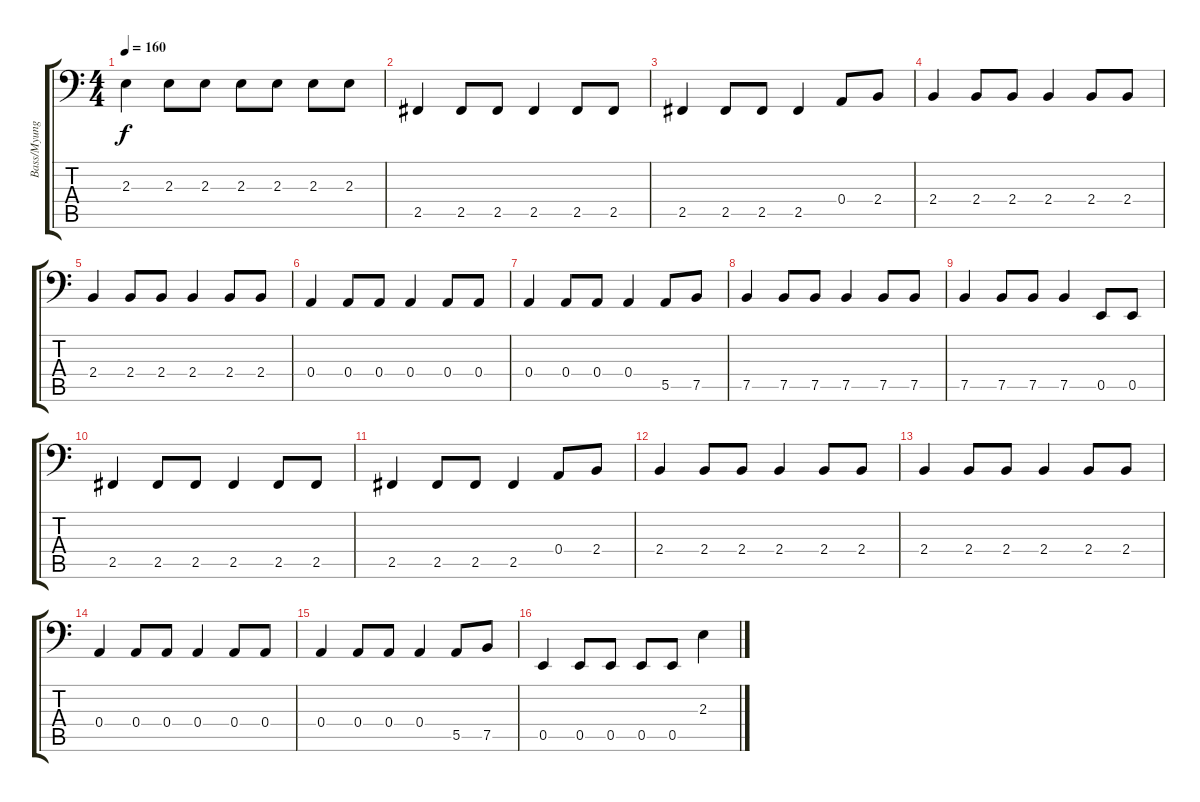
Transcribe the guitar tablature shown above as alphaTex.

\track ("Bass/Myung" "Bass/Myung") {instrument electricbassfinger}
\staff {score tabs}
\tuning (C3 G2 D2 A1 E1 B0) {hide}
\ts (4 4)
\tempo 160
\clef f4
\ks c
2.3{t}.4{dy f} 2.3.8 2.3.8 2.3.8 2.3.8 2.3.8 2.3.8 |
2.5.4 2.5.8 2.5.8 2.5.4 2.5.8 2.5.8 |
2.5.4 2.5.8 2.5.8 2.5.4 0.4.8 2.4.8 |
2.4.4 2.4.8 2.4.8 2.4.4 2.4.8 2.4.8 |
2.4.4 2.4.8 2.4.8 2.4.4 2.4.8 2.4.8 |
0.4.4 0.4.8 0.4.8 0.4.4 0.4.8 0.4.8 |
0.4.4 0.4.8 0.4.8 0.4.4 5.5.8 7.5.8 |
7.5.4 7.5.8 7.5.8 7.5.4 7.5.8 7.5.8 |
7.5.4 7.5.8 7.5.8 7.5.4 0.5.8 0.5.8 |
2.5.4 2.5.8 2.5.8 2.5.4 2.5.8 2.5.8 |
2.5.4 2.5.8 2.5.8 2.5.4 0.4.8 2.4.8 |
2.4.4 2.4.8 2.4.8 2.4.4 2.4.8 2.4.8 |
2.4.4 2.4.8 2.4.8 2.4.4 2.4.8 2.4.8 |
0.4.4 0.4.8 0.4.8 0.4.4 0.4.8 0.4.8 |
0.4.4 0.4.8 0.4.8 0.4.4 5.5.8 7.5.8 |
0.5.4 0.5.8 0.5.8 0.5.8 0.5.8 2.3.4
